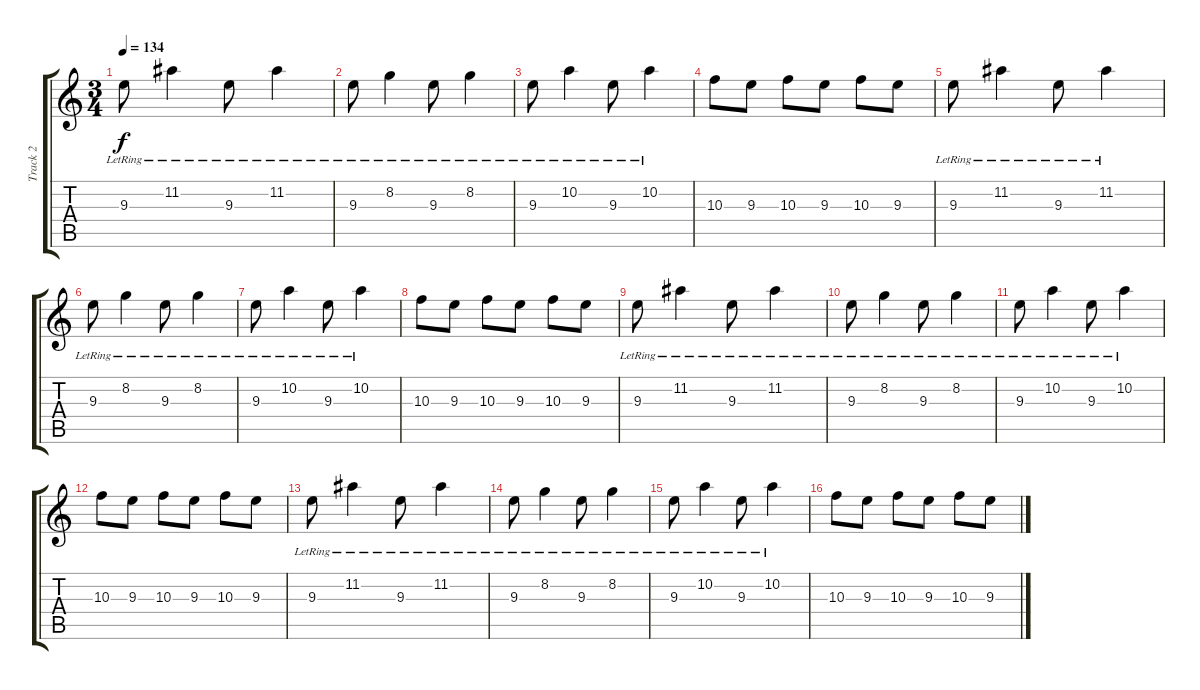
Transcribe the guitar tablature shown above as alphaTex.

\track ("Track 2" "Track 2") {instrument distortionguitar}
\staff {score tabs}
\tuning (E4 B3 G3 D3 A2 E2) {hide}
\ts (3 4)
\tempo 134
\clef g2
\ks c
9.3{lr}.8{dy f} 11.2{lr}.4 9.3{lr}.8 11.2{lr}.4 |
9.3{lr}.8 8.2{lr}.4 9.3{lr}.8 8.2{lr}.4 |
9.3{lr}.8 10.2{lr}.4 9.3{lr}.8 10.2{lr}.4 |
10.3.8 9.3.8 10.3.8 9.3.8 10.3.8 9.3.8 |
9.3{lr}.8 11.2{lr}.4 9.3{lr}.8 11.2{lr}.4 |
9.3{lr}.8 8.2{lr}.4 9.3{lr}.8 8.2{lr}.4 |
9.3{lr}.8 10.2{lr}.4 9.3{lr}.8 10.2{lr}.4 |
10.3.8 9.3.8 10.3.8 9.3.8 10.3.8 9.3.8 |
9.3{lr}.8 11.2{lr}.4 9.3{lr}.8 11.2{lr}.4 |
9.3{lr}.8 8.2{lr}.4 9.3{lr}.8 8.2{lr}.4 |
9.3{lr}.8 10.2{lr}.4 9.3{lr}.8 10.2{lr}.4 |
10.3.8 9.3.8 10.3.8 9.3.8 10.3.8 9.3.8 |
9.3{lr}.8 11.2{lr}.4 9.3{lr}.8 11.2{lr}.4 |
9.3{lr}.8 8.2{lr}.4 9.3{lr}.8 8.2{lr}.4 |
9.3{lr}.8 10.2{lr}.4 9.3{lr}.8 10.2{lr}.4 |
10.3.8 9.3.8 10.3.8 9.3.8 10.3.8 9.3.8
